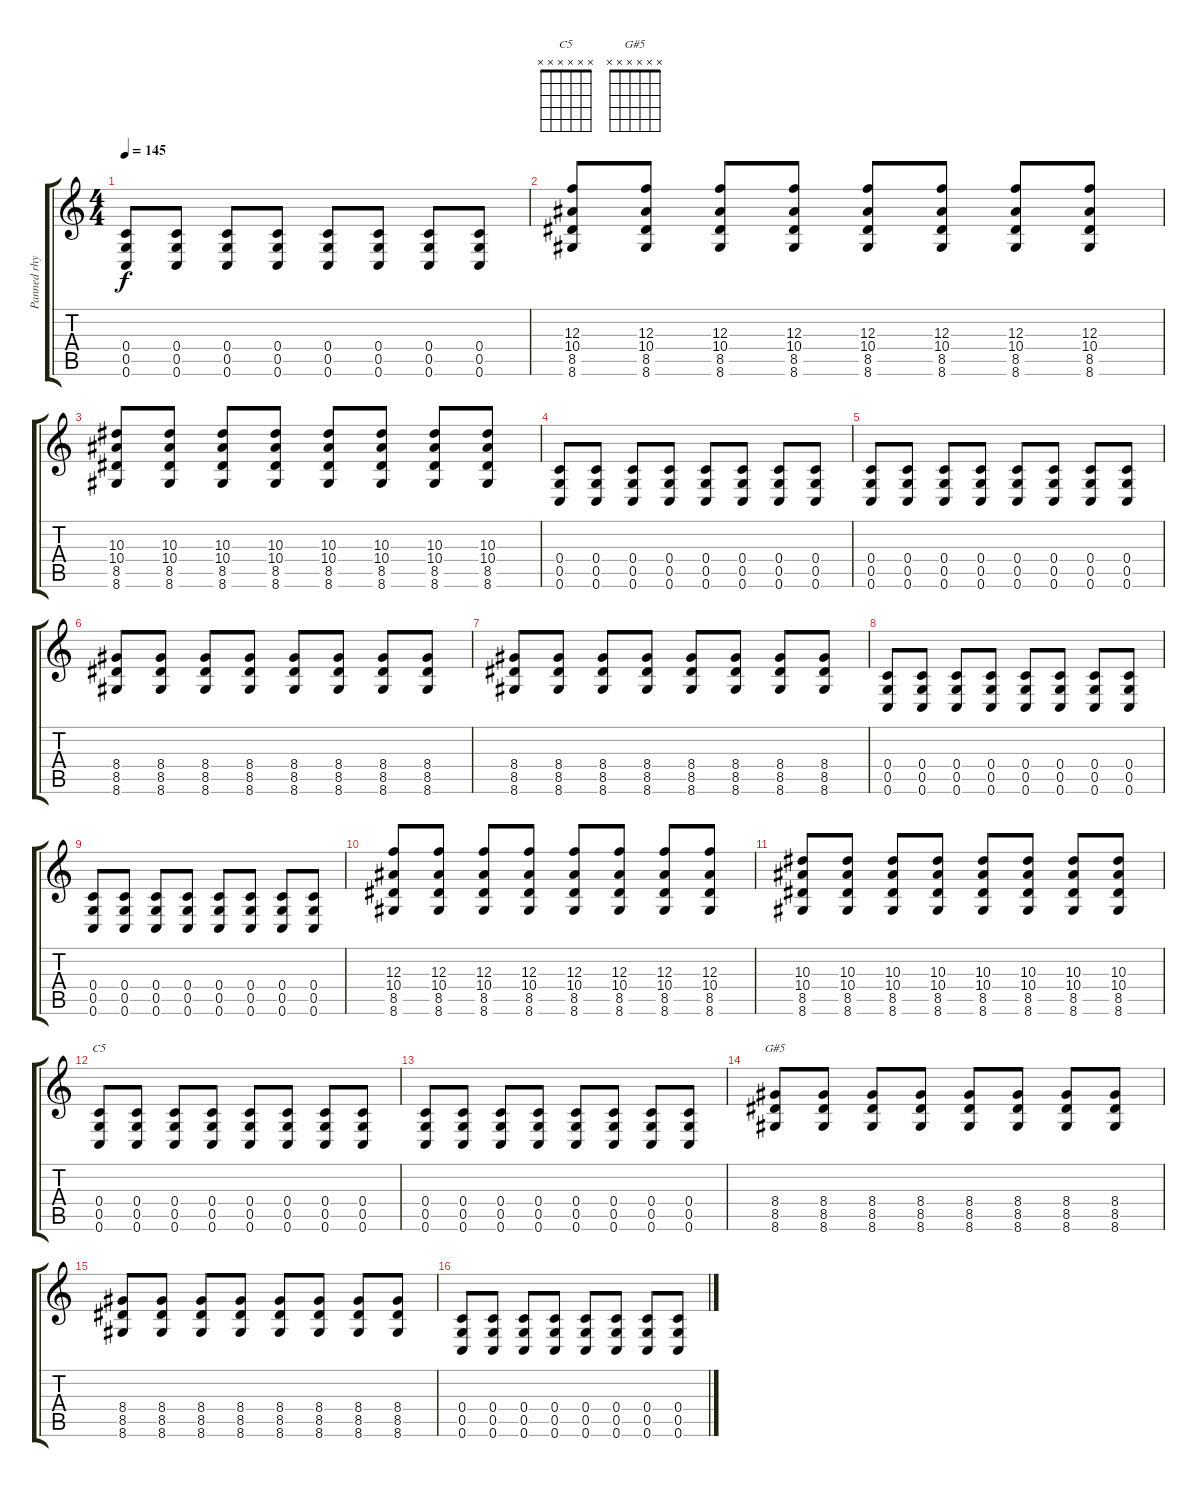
\track ("Panned rhythm guitar 1" "Panned rhy") {instrument distortionguitar}
\staff {score tabs}
\tuning (D4 A3 F3 C3 G2 C2) {hide}
\chord ("C5" x x x x x x)
\chord ("G#5" x x x x x x)
\ts (4 4)
\tempo 145
\clef g2
\ks c
(0.4 0.5 0.6).8{dy f} (0.4 0.5 0.6).8 (0.4 0.5 0.6).8 (0.4 0.5 0.6).8 (0.4 0.5 0.6).8 (0.4 0.5 0.6).8 (0.4 0.5 0.6).8 (0.4 0.5 0.6).8 |
(12.3 10.4 8.5 8.6).8 (12.3 10.4 8.5 8.6).8 (12.3 10.4 8.5 8.6).8 (12.3 10.4 8.5 8.6).8 (12.3 10.4 8.5 8.6).8 (12.3 10.4 8.5 8.6).8 (12.3 10.4 8.5 8.6).8 (12.3 10.4 8.5 8.6).8 |
(10.3 10.4 8.5 8.6).8 (10.3 10.4 8.5 8.6).8 (10.3 10.4 8.5 8.6).8 (10.3 10.4 8.5 8.6).8 (10.3 10.4 8.5 8.6).8 (10.3 10.4 8.5 8.6).8 (10.3 10.4 8.5 8.6).8 (10.3 10.4 8.5 8.6).8 |
(0.4 0.5 0.6).8{balance 8} (0.4 0.5 0.6).8 (0.4 0.5 0.6).8 (0.4 0.5 0.6).8 (0.4 0.5 0.6).8 (0.4 0.5 0.6).8 (0.4 0.5 0.6).8 (0.4 0.5 0.6).8 |
(0.4 0.5 0.6).8 (0.4 0.5 0.6).8 (0.4 0.5 0.6).8 (0.4 0.5 0.6).8 (0.4 0.5 0.6).8 (0.4 0.5 0.6).8 (0.4 0.5 0.6).8 (0.4 0.5 0.6).8 |
(8.4 8.5 8.6).8 (8.4 8.5 8.6).8 (8.4 8.5 8.6).8 (8.4 8.5 8.6).8 (8.4 8.5 8.6).8 (8.4 8.5 8.6).8 (8.4 8.5 8.6).8 (8.4 8.5 8.6).8 |
(8.4 8.5 8.6).8 (8.4 8.5 8.6).8 (8.4 8.5 8.6).8 (8.4 8.5 8.6).8 (8.4 8.5 8.6).8 (8.4 8.5 8.6).8 (8.4 8.5 8.6).8 (8.4 8.5 8.6).8 |
(0.4 0.5 0.6).8 (0.4 0.5 0.6).8 (0.4 0.5 0.6).8 (0.4 0.5 0.6).8 (0.4 0.5 0.6).8 (0.4 0.5 0.6).8 (0.4 0.5 0.6).8 (0.4 0.5 0.6).8 |
(0.4 0.5 0.6).8 (0.4 0.5 0.6).8 (0.4 0.5 0.6).8 (0.4 0.5 0.6).8 (0.4 0.5 0.6).8 (0.4 0.5 0.6).8 (0.4 0.5 0.6).8 (0.4 0.5 0.6).8 |
(12.3 10.4 8.5 8.6).8 (12.3 10.4 8.5 8.6).8 (12.3 10.4 8.5 8.6).8 (12.3 10.4 8.5 8.6).8 (12.3 10.4 8.5 8.6).8 (12.3 10.4 8.5 8.6).8 (12.3 10.4 8.5 8.6).8 (12.3 10.4 8.5 8.6).8 |
(10.3 10.4 8.5 8.6).8 (10.3 10.4 8.5 8.6).8 (10.3 10.4 8.5 8.6).8 (10.3 10.4 8.5 8.6).8 (10.3 10.4 8.5 8.6).8 (10.3 10.4 8.5 8.6).8 (10.3 10.4 8.5 8.6).8 (10.3 10.4 8.5 8.6).8 |
(0.4 0.5 0.6).8{ch "C5" volume 12 balance 8} (0.4 0.5 0.6).8 (0.4 0.5 0.6).8 (0.4 0.5 0.6).8 (0.4 0.5 0.6).8 (0.4 0.5 0.6).8 (0.4 0.5 0.6).8 (0.4 0.5 0.6).8 |
(0.4 0.5 0.6).8 (0.4 0.5 0.6).8 (0.4 0.5 0.6).8 (0.4 0.5 0.6).8 (0.4 0.5 0.6).8 (0.4 0.5 0.6).8 (0.4 0.5 0.6).8 (0.4 0.5 0.6).8 |
(8.4 8.5 8.6).8{ch "G#5"} (8.4 8.5 8.6).8 (8.4 8.5 8.6).8 (8.4 8.5 8.6).8 (8.4 8.5 8.6).8 (8.4 8.5 8.6).8 (8.4 8.5 8.6).8 (8.4 8.5 8.6).8 |
(8.4 8.5 8.6).8 (8.4 8.5 8.6).8 (8.4 8.5 8.6).8 (8.4 8.5 8.6).8 (8.4 8.5 8.6).8 (8.4 8.5 8.6).8 (8.4 8.5 8.6).8 (8.4 8.5 8.6).8 |
(0.4 0.5 0.6).8 (0.4 0.5 0.6).8 (0.4 0.5 0.6).8 (0.4 0.5 0.6).8 (0.4 0.5 0.6).8 (0.4 0.5 0.6).8 (0.4 0.5 0.6).8 (0.4 0.5 0.6).8
